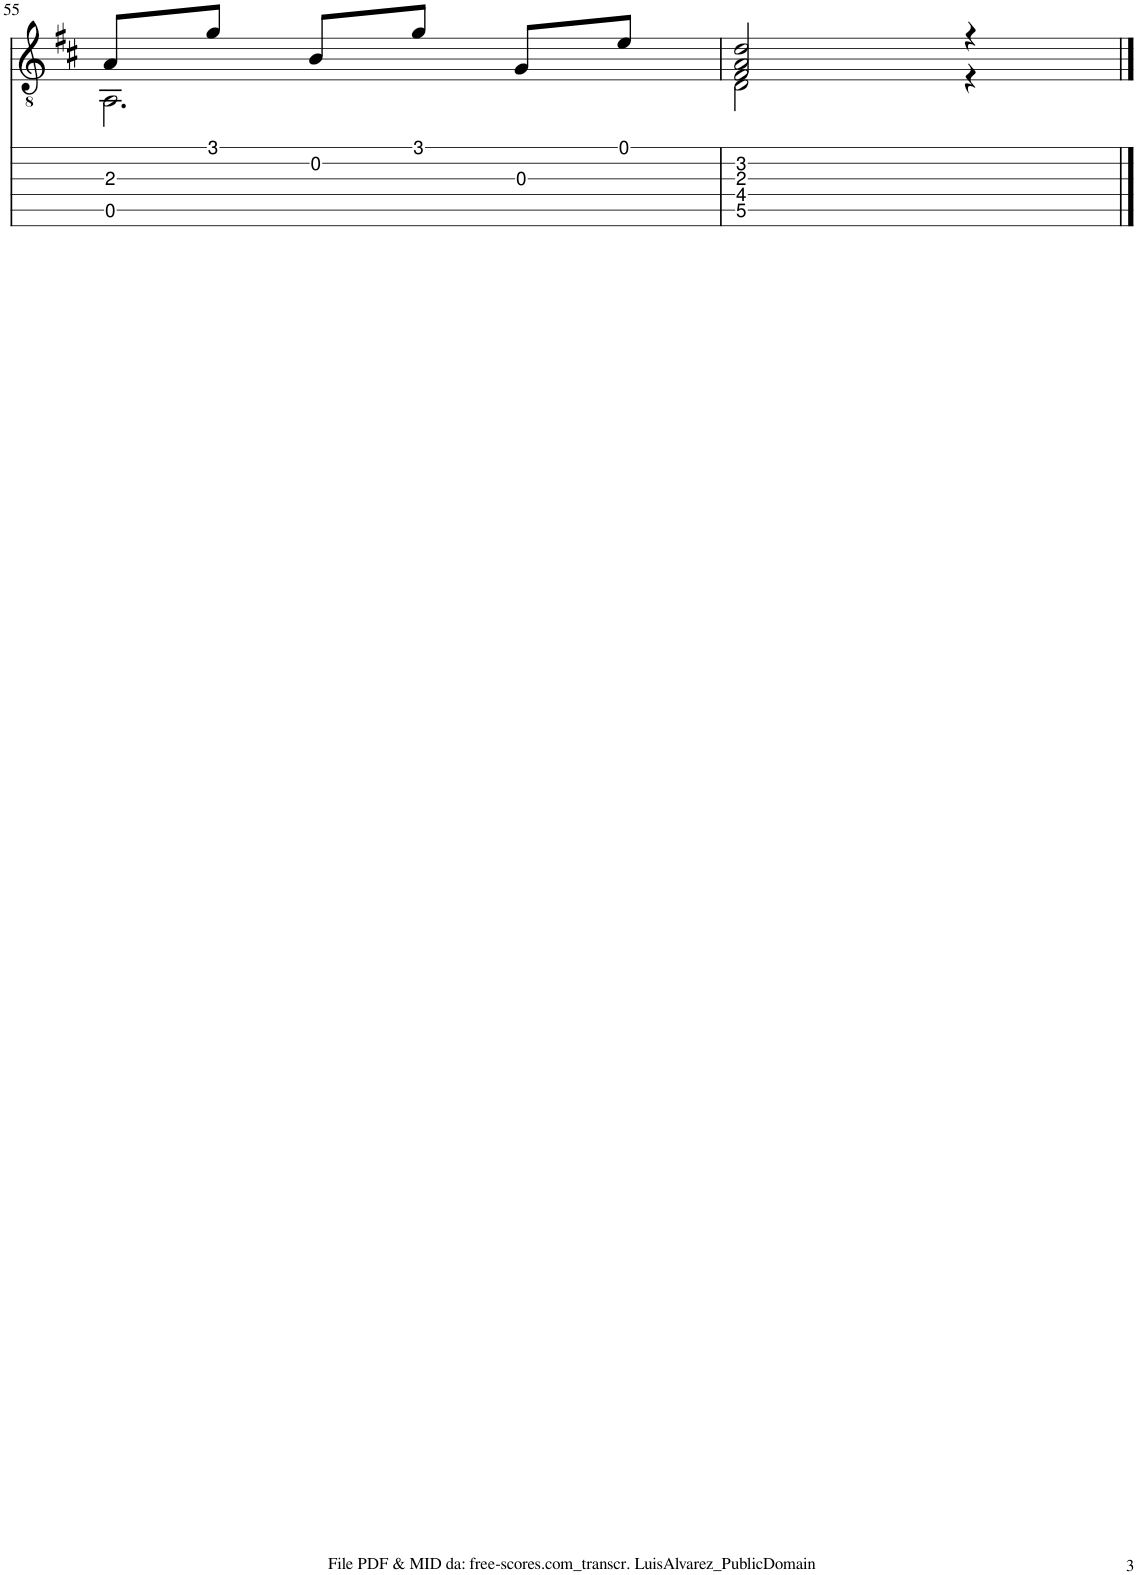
**kern	**kern
*part1	*part1
*staff2	*staff1
*I"Guitar	*
*I'Guit.	*
!!LO:PB:g=z
*	*clefGv2
*k[f#c#]	*k[f#c#]
*M3/4	*M3/4
=55	=55
*^	*^
8AL	2.AA	8A/L	2.AA\
8gJ	.	8g/J	.
8BL	.	8B/L	.
8gJ	.	8g/J	.
8GL	.	8G/L	.
8eJ	.	8e/J	.
=56	=56	=56	=56
2F# 2A 2d	2D	2F#/ 2A/ 2d/	2D\
4r	4r	4r	4r
*v	*v	*	*
*	*v	*v
==	==
*-	*-
